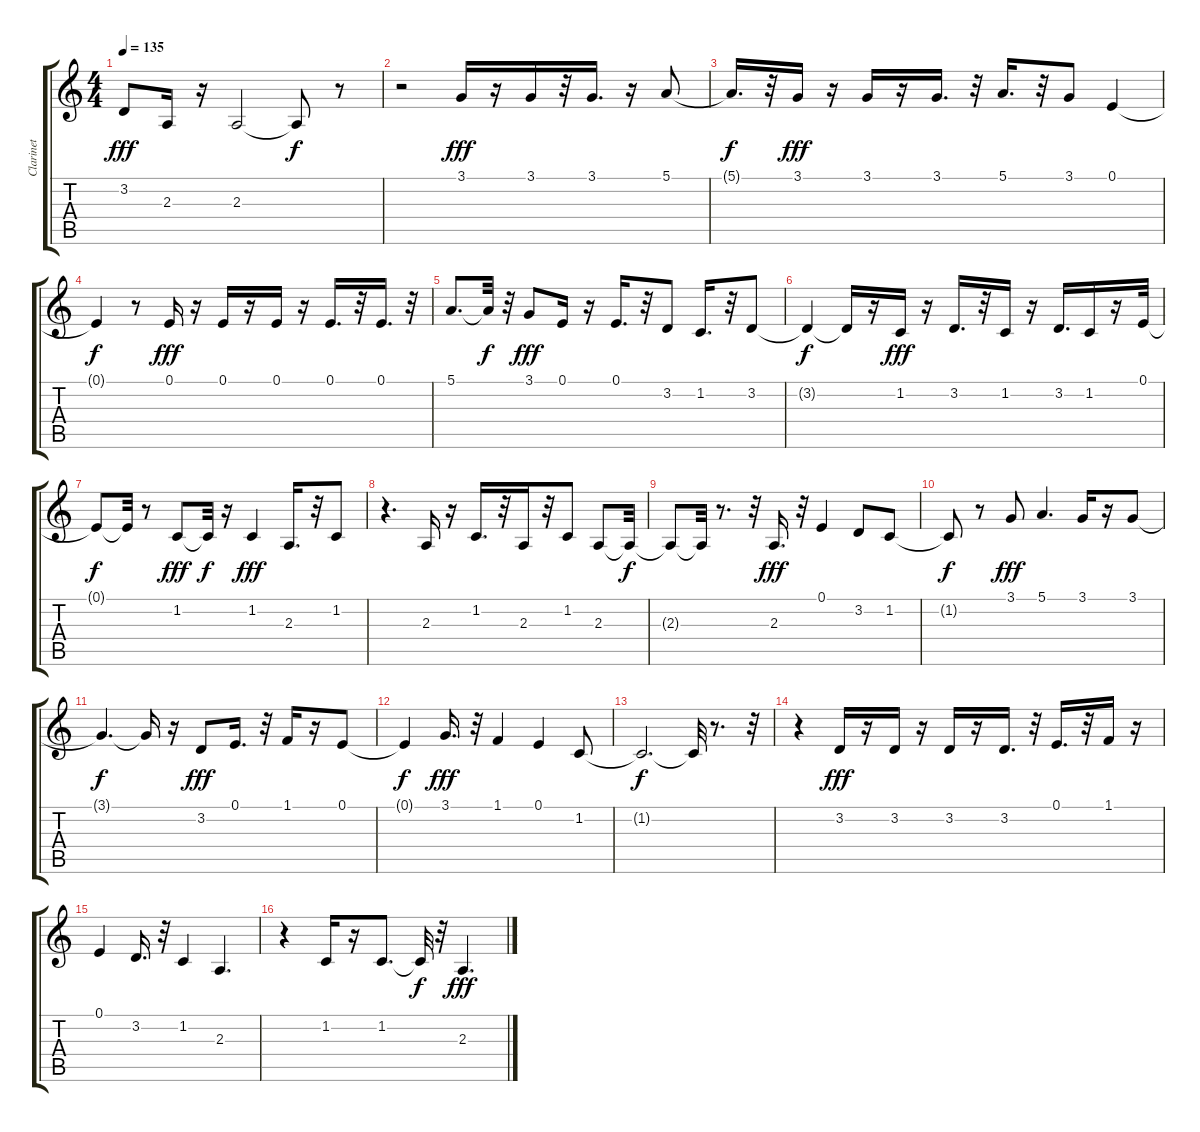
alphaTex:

\track ("Clarinet" "Clarinet") {instrument clarinet}
\staff {score tabs}
\tuning (E4 B3 G3 D3 A2 E2) {hide}
\ts (4 4)
\tempo 135
\clef g2
\ks c
3.2.8{dy fff} 2.3.16 r.16 2.3.2 2.3{t}.8{dy f} r.8 |
r.2 3.1.16{dy fff} r.16 3.1.16 r.32 3.1.16{d} r.16 5.1.8 |
5.1{t}.16{d dy f} r.32 3.1.16{dy fff} r.16 3.1.16 r.16 3.1.16{d} r.32 5.1.16{d} r.32 3.1.8 0.1.4 |
0.1{t}.4{dy f} r.8 0.1.16{dy fff} r.16 0.1.16 r.16 0.1.16 r.16 0.1.16{d} r.32 0.1.16{d} r.32 |
5.1.8{d} 5.1{t}.32{dy f} r.32 3.1.8{dy fff} 0.1.16 r.16 0.1.16{d} r.32 3.2.8 1.2.16{d} r.32 3.2.8 |
3.2{t}.4{dy f} 3.2{t}.16 r.16 1.2.16{dy fff} r.16 3.2.16{d} r.32 1.2.16 r.16 3.2.16{d} 1.2.16 r.16 0.1.32 |
0.1{t}.8{dy f} 0.1{t}.32 r.8 1.2.8{dy fff} 1.2{t}.32{dy f} r.16 1.2.4{dy fff} 2.3.16{d} r.32 1.2.8 |
r.4{d} 2.3.16 r.16 1.2.16{d} r.32 2.3.16 r.32 1.2.8 2.3.8 2.3{t}.32{dy f} |
2.3{t}.8 2.3{t}.32 r.8{d} r.32 2.3.16{d dy fff} r.32 0.1.4 3.2.8 1.2.8 |
1.2{t}.8{dy f} r.8 3.1.8{dy fff} 5.1.4{d} 3.1.16 r.16 3.1.8 |
3.1{t}.4{d dy f} 3.1{t}.16 r.16 3.2.8{dy fff} 0.1.16{d} r.32 1.1.16 r.16 0.1.8 |
0.1{t}.4{dy f} 3.1.16{d dy fff} r.32 1.1.4 0.1.4 1.2.8 |
1.2{t}.2{d dy f} 1.2{t}.32 r.8{d} r.32 |
r.4 3.2.16{dy fff} r.16 3.2.16 r.16 3.2.16 r.16 3.2.16{d} r.32 0.1.16{d} r.32 1.1.16 r.16 |
0.1.4 3.2.16{d} r.32 1.2.4 2.3.4{d} |
r.4 1.2.16 r.16 1.2.8{d} 1.2{t}.32{dy f} r.32 2.3.4{d dy fff}
